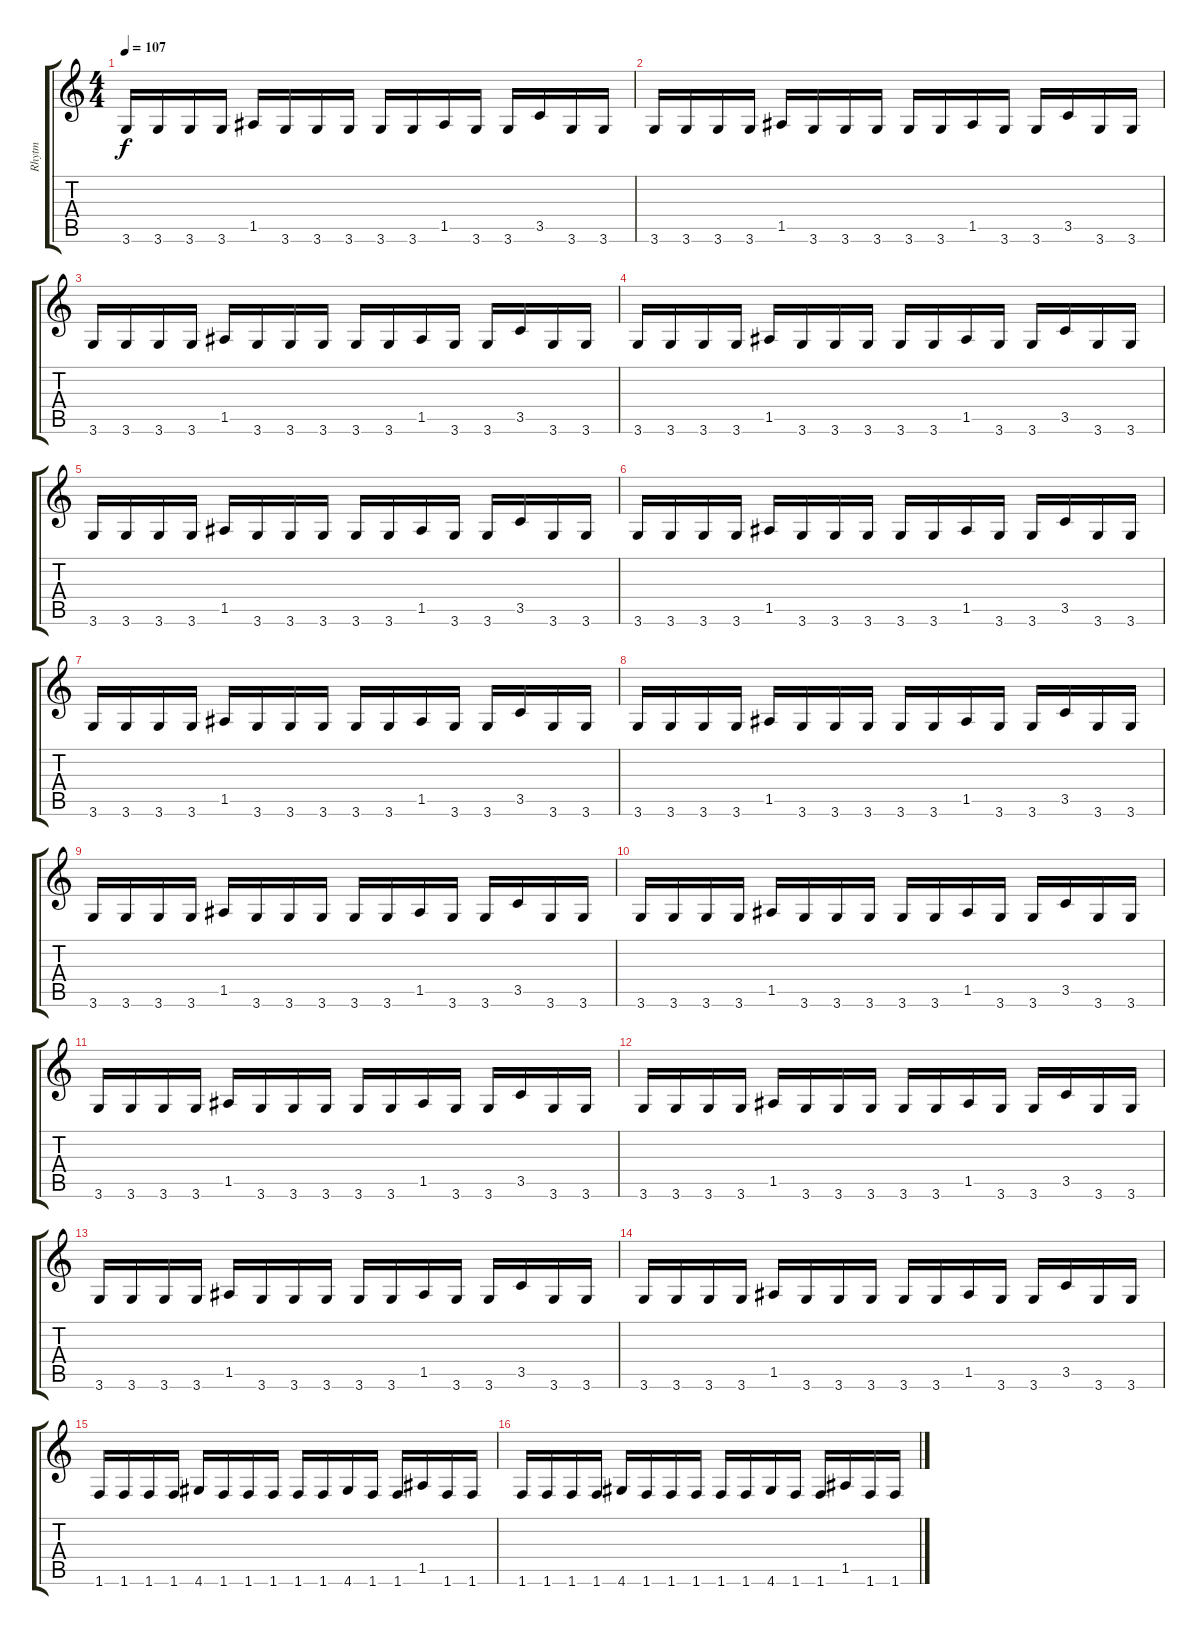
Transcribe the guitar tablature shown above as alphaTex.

\track ("Rhytm" "Rhytm") {instrument synthbass2}
\staff {score tabs}
\tuning (E4 B3 G3 D3 A2 E2) {hide}
\ts (4 4)
\tempo 107
\clef g2
\ks c
3.6.16{dy f} 3.6.16 3.6.16 3.6.16 1.5.16 3.6.16 3.6.16 3.6.16 3.6.16 3.6.16 1.5.16 3.6.16 3.6.16 3.5.16 3.6.16 3.6.16 |
3.6.16 3.6.16 3.6.16 3.6.16 1.5.16 3.6.16 3.6.16 3.6.16 3.6.16 3.6.16 1.5.16 3.6.16 3.6.16 3.5.16 3.6.16 3.6.16 |
3.6.16 3.6.16 3.6.16 3.6.16 1.5.16 3.6.16 3.6.16 3.6.16 3.6.16 3.6.16 1.5.16 3.6.16 3.6.16 3.5.16 3.6.16 3.6.16 |
3.6.16 3.6.16 3.6.16 3.6.16 1.5.16 3.6.16 3.6.16 3.6.16 3.6.16 3.6.16 1.5.16 3.6.16 3.6.16 3.5.16 3.6.16 3.6.16 |
3.6.16 3.6.16 3.6.16 3.6.16 1.5.16 3.6.16 3.6.16 3.6.16 3.6.16 3.6.16 1.5.16 3.6.16 3.6.16 3.5.16 3.6.16 3.6.16 |
3.6.16 3.6.16 3.6.16 3.6.16 1.5.16 3.6.16 3.6.16 3.6.16 3.6.16 3.6.16 1.5.16 3.6.16 3.6.16 3.5.16 3.6.16 3.6.16 |
3.6.16 3.6.16 3.6.16 3.6.16 1.5.16 3.6.16 3.6.16 3.6.16 3.6.16 3.6.16 1.5.16 3.6.16 3.6.16 3.5.16 3.6.16 3.6.16 |
3.6.16 3.6.16 3.6.16 3.6.16 1.5.16 3.6.16 3.6.16 3.6.16 3.6.16 3.6.16 1.5.16 3.6.16 3.6.16 3.5.16 3.6.16 3.6.16 |
3.6.16 3.6.16 3.6.16 3.6.16 1.5.16 3.6.16 3.6.16 3.6.16 3.6.16 3.6.16 1.5.16 3.6.16 3.6.16 3.5.16 3.6.16 3.6.16 |
3.6.16 3.6.16 3.6.16 3.6.16 1.5.16 3.6.16 3.6.16 3.6.16 3.6.16 3.6.16 1.5.16 3.6.16 3.6.16 3.5.16 3.6.16 3.6.16 |
3.6.16 3.6.16 3.6.16 3.6.16 1.5.16 3.6.16 3.6.16 3.6.16 3.6.16 3.6.16 1.5.16 3.6.16 3.6.16 3.5.16 3.6.16 3.6.16 |
3.6.16 3.6.16 3.6.16 3.6.16 1.5.16 3.6.16 3.6.16 3.6.16 3.6.16 3.6.16 1.5.16 3.6.16 3.6.16 3.5.16 3.6.16 3.6.16 |
3.6.16 3.6.16 3.6.16 3.6.16 1.5.16 3.6.16 3.6.16 3.6.16 3.6.16 3.6.16 1.5.16 3.6.16 3.6.16 3.5.16 3.6.16 3.6.16 |
3.6.16 3.6.16 3.6.16 3.6.16 1.5.16 3.6.16 3.6.16 3.6.16 3.6.16 3.6.16 1.5.16 3.6.16 3.6.16 3.5.16 3.6.16 3.6.16 |
1.6.16 1.6.16 1.6.16 1.6.16 4.6.16 1.6.16 1.6.16 1.6.16 1.6.16 1.6.16 4.6.16 1.6.16 1.6.16 1.5.16 1.6.16 1.6.16 |
1.6.16 1.6.16 1.6.16 1.6.16 4.6.16 1.6.16 1.6.16 1.6.16 1.6.16 1.6.16 4.6.16 1.6.16 1.6.16 1.5.16 1.6.16 1.6.16
